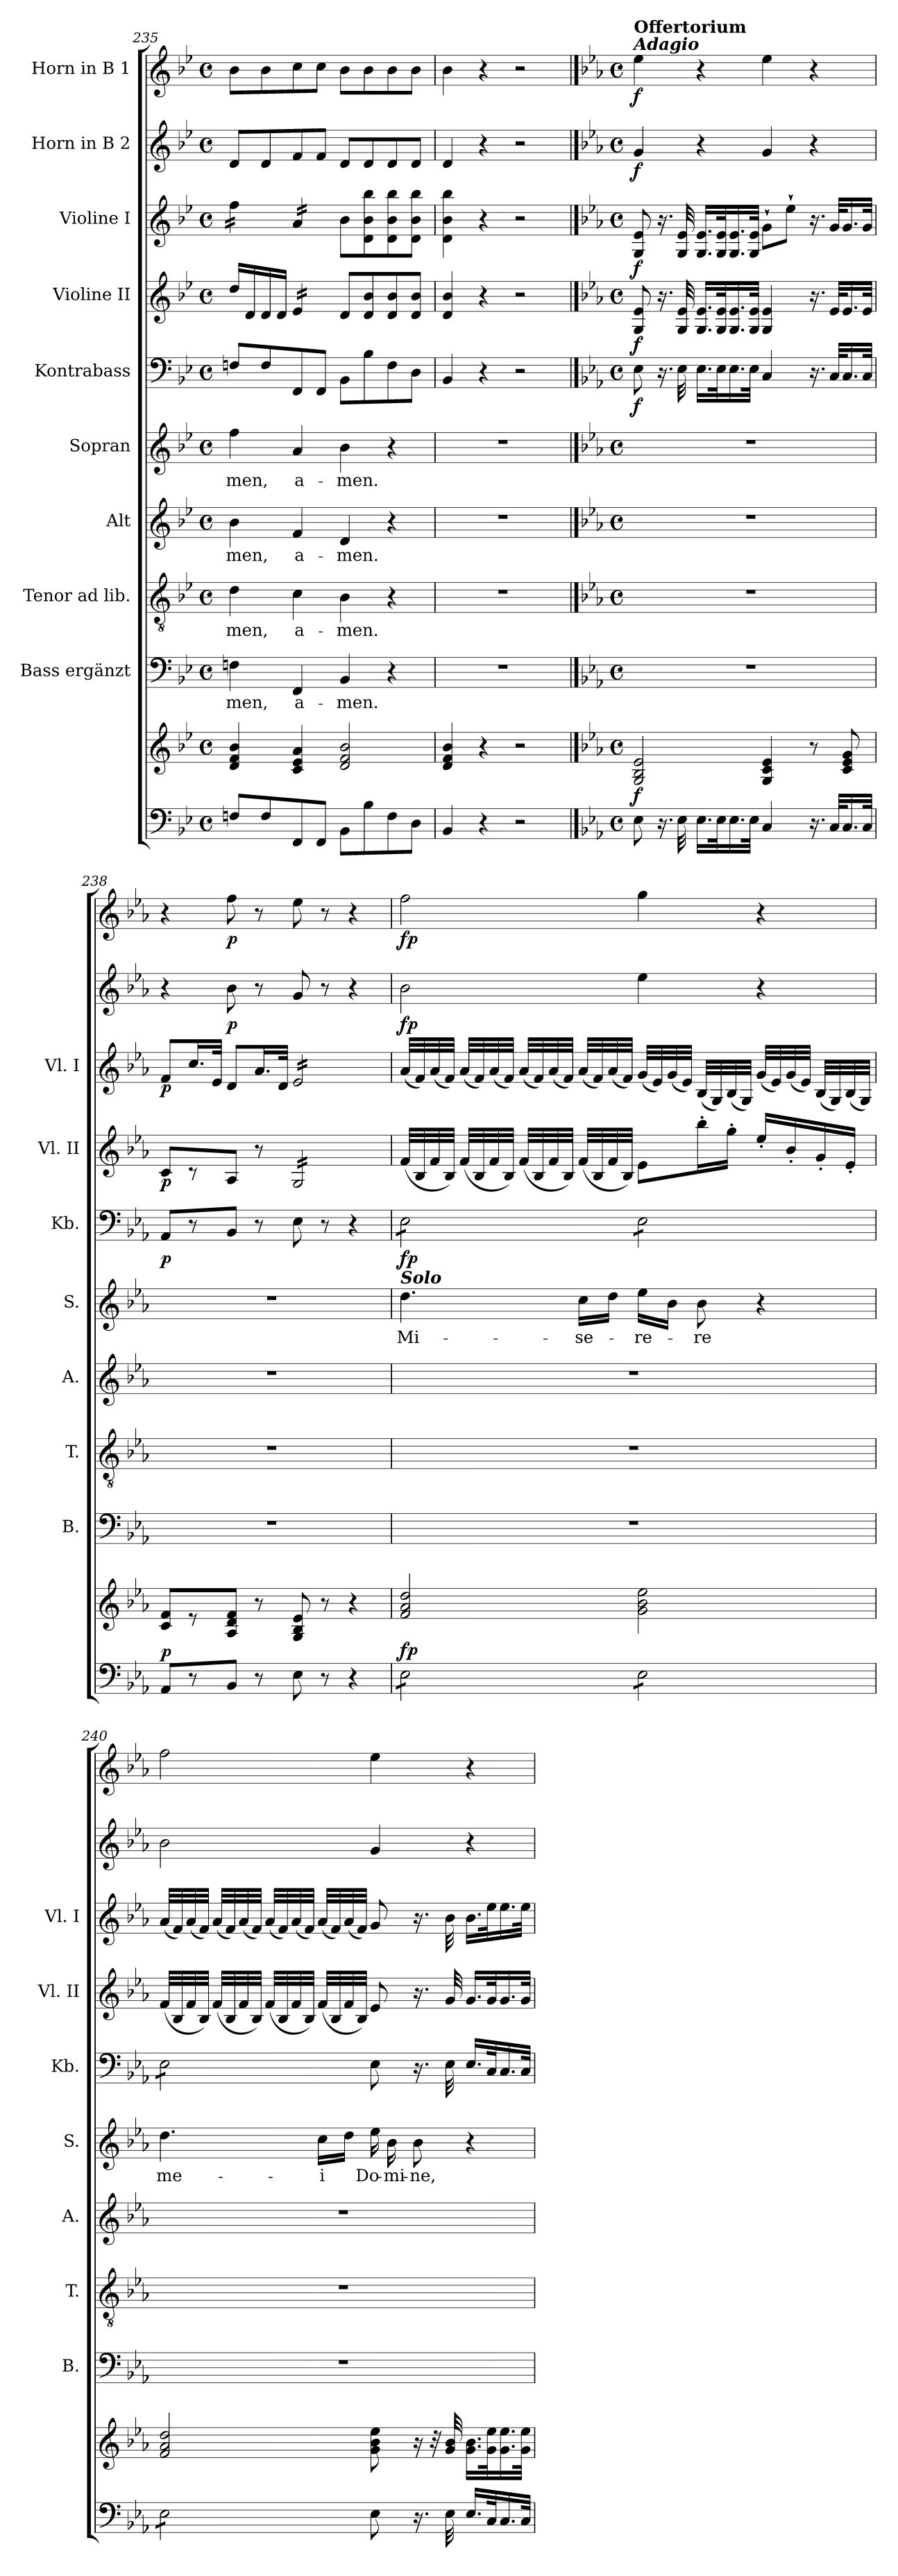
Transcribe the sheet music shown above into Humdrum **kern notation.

**kern	**kern	**dynam	**kern	**text	**kern	**text	**kern	**text	**kern	**text	**kern	**dynam	**kern	**dynam	**kern	**dynam	**kern	**dynam	**kern	**dynam
*part10	*part10	*part10	*part9	*part9	*part8	*part8	*part7	*part7	*part6	*part6	*part5	*part5	*part4	*part4	*part3	*part3	*part2	*part2	*part1	*part1
*staff11	*staff10	*staff10/11	*staff9	*staff9	*staff8	*staff8	*staff7	*staff7	*staff6	*staff6	*staff5	*staff5	*staff4	*staff4	*staff3	*staff3	*staff2	*staff2	*staff1	*staff1
*	*	*	*I"Bass ergänzt	*	*I"Tenor ad lib.	*	*I"Alt	*	*I"Sopran	*	*I"Kontrabass	*	*I"Violine II	*	*I"Violine I	*	*I"Horn in B 2	*	*I"Horn in B 1	*
*	*	*	*I'B.	*	*I'T.	*	*I'A.	*	*I'S.	*	*I'Kb.	*	*I'Vl. II	*	*I'Vl. I	*	*	*	*	*
*clefF4	*clefG2	*	*clefF4	*	*clefGv2	*	*clefG2	*	*clefG2	*	*clefF4	*	*clefG2	*	*clefG2	*	*clefG2	*	*clefG2	*
*	*	*	*	*	*	*	*	*	*	*	*ITrd7c12	*	*	*	*	*	*ITrd8c14	*	*ITrd8c14	*
*k[b-e-]	*k[b-e-]	*	*k[b-e-]	*	*k[b-e-]	*	*k[b-e-]	*	*k[b-e-]	*	*k[b-e-]	*	*k[b-e-]	*	*k[b-e-]	*	*k[b-e-]	*	*k[b-e-]	*
*B-:	*B-:	*	*B-:	*	*B-:	*	*B-:	*	*B-:	*	*B-:	*	*B-:	*	*B-:	*	*B-:	*	*B-:	*
*M4/4	*M4/4	*	*M4/4	*	*M4/4	*	*M4/4	*	*M4/4	*	*M4/4	*	*M4/4	*	*M4/4	*	*M4/4	*	*M4/4	*
*met(c)	*met(c)	*	*met(c)	*	*met(c)	*	*met(c)	*	*met(c)	*	*met(c)	*	*met(c)	*	*met(c)	*	*met(c)	*	*met(c)	*
=235	=235	=235	=235	=235	=235	=235	=235	=235	=235	=235	=235	=235	=235	=235	=235	=235	=235	=235	=235	=235
!	!	!	!	!LO:LY:b	!	!LO:LY:b	!	!LO:LY:b	!	!LO:LY:b	!	!	!	!	!	!	!	!	!	!
*	*	*	*	*	*	*	*	*	*	*	*	*	*	*	*tremolo	*	*	*	*	*
8Fn/L	4d/ 4f/ 4b-/	.	4Fn\	-men,	4d\	-men,	4b-\	-men,	4ff\	-men,	8FFn/L	.	16dd/LL	.	16ff\LL	.	8D/L	.	8B-\L	.
.	.	.	.	.	.	.	.	.	.	.	.	.	16d/	.	16ff\	.	.	.	.	.
8F/	.	.	.	.	.	.	.	.	.	.	8FF/	.	16d/	.	16ff\	.	8D/	.	8B-\	.
.	.	.	.	.	.	.	.	.	.	.	.	.	16d/JJ	.	16ff\JJ	.	.	.	.	.
!	!	!	!	!LO:LY:b	!	!LO:LY:b	!	!LO:LY:b	!	!LO:LY:b	!	!	!	!	!	!	!	!	!	!
*	*	*	*	*	*	*	*	*	*	*	*	*	*tremolo	*	*	*	*	*	*	*
8FF/	4c/ 4e-/ 4a/	.	4FF/	a-	4c\	a-	4f/	a-	4a/	a-	8FFF/	.	16e-/LL	.	16a/LL	.	8F/	.	8c\	.
.	.	.	.	.	.	.	.	.	.	.	.	.	16e-/	.	16a/	.	.	.	.	.
8FF/J	.	.	.	.	.	.	.	.	.	.	8FFF/J	.	16e-/	.	16a/	.	8F/J	.	8c\J	.
.	.	.	.	.	.	.	.	.	.	.	.	.	16e-/JJ	.	16a/JJ	.	.	.	.	.
*	*	*	*	*	*	*	*	*	*	*	*	*	*	*	*Xtremolo	*	*	*	*	*
*	*	*	*	*	*	*	*	*	*	*	*	*	*Xtremolo	*	*	*	*	*	*	*
!	!	!	!	!LO:LY:b	!	!LO:LY:b	!	!LO:LY:b	!	!LO:LY:b	!	!	!	!	!	!	!	!	!	!
8BB-\L	2d/ 2f/ 2b-/	.	4BB-/	-men.	4B-\	-men.	4d/	-men.	4b-\	-men.	8BBB-\L	.	8d/L	.	8b-\L	.	8D/L	.	8B-\L	.
8B-\	.	.	.	.	.	.	.	.	.	.	8BB-\	.	8d/ 8b-/	.	8d\ 8b-\ 8bb-\	.	8D/	.	8B-\	.
8F\	.	.	4r	.	4r	.	4r	.	4r	.	8FF\	.	8d/ 8b-/	.	8d\ 8b-\ 8bb-\	.	8D/	.	8B-\	.
8D\J	.	.	.	.	.	.	.	.	.	.	8DD\J	.	8d/ 8b-/J	.	8d\ 8b-\ 8bb-\J	.	8D/J	.	8B-\J	.
=236	=236	=236	=236	=236	=236	=236	=236	=236	=236	=236	=236	=236	=236	=236	=236	=236	=236	=236	=236	=236
4BB-/	4d/ 4f/ 4b-/	.	1r	.	1r	.	1r	.	1r	.	4BBB-/	.	4d/ 4b-/	.	4d\ 4b-\ 4bb-\	.	4D/	.	4B-\	.
4r	4r	.	.	.	.	.	.	.	.	.	4r	.	4r	.	4r	.	4r	.	4r	.
2r	2r	.	.	.	.	.	.	.	.	.	2r	.	2r	.	2r	.	2r	.	2r	.
!!LO:PB:g=z
==237	==237	==237	==237	==237	==237	==237	==237	==237	==237	==237	==237	==237	==237	==237	==237	==237	==237	==237	==237	==237
*k[b-e-a-]	*k[b-e-a-]	*	*k[b-e-a-]	*	*k[b-e-a-]	*	*k[b-e-a-]	*	*k[b-e-a-]	*	*k[b-e-a-]	*	*k[b-e-a-]	*	*k[b-e-a-]	*	*k[b-e-a-]	*	*k[b-e-a-]	*
*E-:	*E-:	*	*E-:	*	*E-:	*	*E-:	*	*E-:	*	*E-:	*	*E-:	*	*E-:	*	*E-:	*	*E-:	*
*M4/4	*M4/4	*	*M4/4	*	*M4/4	*	*M4/4	*	*M4/4	*	*M4/4	*	*M4/4	*	*M4/4	*	*M4/4	*	*M4/4	*
*met(c)	*met(c)	*	*met(c)	*	*met(c)	*	*met(c)	*	*met(c)	*	*met(c)	*	*met(c)	*	*met(c)	*	*met(c)	*	*met(c)	*
!	!	!	!	!	!	!	!	!	!	!	!	!	!	!	!	!	!	!	!LO:TX:a:Bi:t=Adagio	!
!	!	!	!	!	!	!	!	!	!	!	!	!	!	!	!	!	!	!	!LO:TX:a:B:t=Offertorium	!
!	!	!LO:DY:a=2	!	!	!	!	!	!	!	!	!	!LO:DY:b	!	!LO:DY:b	!	!LO:DY:b	!	!LO:DY:b	!	!LO:DY:b
8E-\	2G/ 2B-/ 2e-/	f	1r	.	1r	.	1r	.	1r	.	8EE-\	f	8G/ 8e-/	f	8G/ 8e-/	f	4G/	f	4e-\	f
16.r	.	.	.	.	.	.	.	.	.	.	16.r	.	16.r	.	16.r	.	.	.	.	.
32E-\	.	.	.	.	.	.	.	.	.	.	32EE-\	.	32G/ 32e-/	.	32G/ 32e-/	.	.	.	.	.
16.E-\LL	.	.	.	.	.	.	.	.	.	.	16.EE-\LL	.	16.G/ 16.e-/LL	.	16.G/ 16.e-/LL	.	4r	.	4r	.
32E-\k	.	.	.	.	.	.	.	.	.	.	32EE-\k	.	32G/ 32e-/k	.	32G/ 32e-/k	.	.	.	.	.
16.E-\	.	.	.	.	.	.	.	.	.	.	16.EE-\	.	16.G/ 16.e-/	.	16.G/ 16.e-/	.	.	.	.	.
32E-\JJk	.	.	.	.	.	.	.	.	.	.	32EE-\JJk	.	32G/ 32e-/JJk	.	32G/ 32e-/JJk	.	.	.	.	.
4C/	4G/ 4c/ 4e-/	.	.	.	.	.	.	.	.	.	4CC/	.	4G/ 4e-/	.	8g`>\L	.	4G/	.	4e-\	.
.	.	.	.	.	.	.	.	.	.	.	.	.	.	.	8ee-`>\J	.	.	.	.	.
16.r	8r	.	.	.	.	.	.	.	.	.	16.r	.	16.r	.	16.r	.	4r	.	4r	.
32C/KLL	.	.	.	.	.	.	.	.	.	.	32CC/KLL	.	32e-/KLL	.	32g/KLL	.	.	.	.	.
16.C/	8c/ 8e-/ 8g/	.	.	.	.	.	.	.	.	.	16.CC/	.	16.e-/	.	16.g/	.	.	.	.	.
32C/JJk	.	.	.	.	.	.	.	.	.	.	32CC/JJk	.	32e-/JJk	.	32g/JJk	.	.	.	.	.
=238	=238	=238	=238	=238	=238	=238	=238	=238	=238	=238	=238	=238	=238	=238	=238	=238	=238	=238	=238	=238
!	!	!LO:DY:a=2	!	!	!	!	!	!	!	!	!	!LO:DY:b	!	!LO:DY:b	!	!LO:DY:b	!	!	!	!
8AA-/L	8c/ 8f/L	p	1r	.	1r	.	1r	.	1r	.	8AAA-/L	p	8c/L	p	8f/L	p	4r	.	4r	.
8r	8r	.	.	.	.	.	.	.	.	.	8r	.	8r	.	16.cc/L	.	.	.	.	.
.	.	.	.	.	.	.	.	.	.	.	.	.	.	.	32e-/JJk	.	.	.	.	.
!	!	!	!	!	!	!	!	!	!	!	!	!	!	!	!	!	!	!LO:DY:b	!	!LO:DY:b
8BB-/J	8A-/ 8d/ 8f/J	.	.	.	.	.	.	.	.	.	8BBB-/J	.	8A-/J	.	8d/L	.	8B-\	p	8f\	p
8r	8r	.	.	.	.	.	.	.	.	.	8r	.	8r	.	16.a-/L	.	8r	.	8r	.
.	.	.	.	.	.	.	.	.	.	.	.	.	.	.	32d/JJk	.	.	.	.	.
*	*	*	*	*	*	*	*	*	*	*	*	*	*tremolo	*	*	*	*	*	*	*
*	*	*	*	*	*	*	*	*	*	*	*	*	*	*	*tremolo	*	*	*	*	*
8E-\	8G/ 8B-/ 8e-/	.	.	.	.	.	.	.	.	.	8EE-\	.	16G/LL	.	16e-/LL	.	8G/	.	8e-\	.
.	.	.	.	.	.	.	.	.	.	.	.	.	16G/	.	16e-/	.	.	.	.	.
8r	8r	.	.	.	.	.	.	.	.	.	8r	.	16G/	.	16e-/	.	8r	.	8r	.
.	.	.	.	.	.	.	.	.	.	.	.	.	16G/	.	16e-/	.	.	.	.	.
4r	4r	.	.	.	.	.	.	.	.	.	4r	.	16G/	.	16e-/	.	4r	.	4r	.
.	.	.	.	.	.	.	.	.	.	.	.	.	16G/	.	16e-/	.	.	.	.	.
.	.	.	.	.	.	.	.	.	.	.	.	.	16G/	.	16e-/	.	.	.	.	.
.	.	.	.	.	.	.	.	.	.	.	.	.	16G/JJ	.	16e-/JJ	.	.	.	.	.
*	*	*	*	*	*	*	*	*	*	*	*	*	*	*	*Xtremolo	*	*	*	*	*
*	*	*	*	*	*	*	*	*	*	*	*	*	*Xtremolo	*	*	*	*	*	*	*
!!LO:PB:g=z
=239	=239	=239	=239	=239	=239	=239	=239	=239	=239	=239	=239	=239	=239	=239	=239	=239	=239	=239	=239	=239
!	!	!	!	!	!	!	!	!	!LO:TX:a:Bi:t=Solo	!	!	!	!	!	!	!	!	!	!	!
!	!	!LO:DY:a=2	!	!	!	!	!	!	!	!LO:LY:b	!	!LO:DY:b	!	!	!	!	!	!LO:DY:b	!	!LO:DY:b
*tremolo	*	*	*	*	*	*	*	*	*	*	*	*	*	*	*	*	*	*	*	*
*	*	*	*	*	*	*	*	*	*	*	*tremolo	*	*	*	*	*	*	*	*	*
8E-\L	2f/ 2a-/ 2dd/	fp	1r	.	1r	.	1r	.	4.dd\	Mi-	8EE-\L	fp	(<32f/LLL	.	(<32a-/LLL	.	2B-\	fp	2f\	fp
.	.	.	.	.	.	.	.	.	.	.	.	.	32B-/	.	32f/)	.	.	.	.	.
.	.	.	.	.	.	.	.	.	.	.	.	.	32f/	.	(<32a-/	.	.	.	.	.
.	.	.	.	.	.	.	.	.	.	.	.	.	32B-/JJJ)	.	32f/JJJ)	.	.	.	.	.
8E-\	.	.	.	.	.	.	.	.	.	.	8EE-\	.	(<32f/LLL	.	(<32a-/LLL	.	.	.	.	.
.	.	.	.	.	.	.	.	.	.	.	.	.	32B-/	.	32f/)	.	.	.	.	.
.	.	.	.	.	.	.	.	.	.	.	.	.	32f/	.	(<32a-/	.	.	.	.	.
.	.	.	.	.	.	.	.	.	.	.	.	.	32B-/JJJ)	.	32f/JJJ)	.	.	.	.	.
8E-\	.	.	.	.	.	.	.	.	.	.	8EE-\	.	(<32f/LLL	.	(<32a-/LLL	.	.	.	.	.
.	.	.	.	.	.	.	.	.	.	.	.	.	32B-/	.	32f/)	.	.	.	.	.
.	.	.	.	.	.	.	.	.	.	.	.	.	32f/	.	(<32a-/	.	.	.	.	.
.	.	.	.	.	.	.	.	.	.	.	.	.	32B-/JJJ)	.	32f/JJJ)	.	.	.	.	.
!	!	!	!	!	!	!	!	!	!	!LO:LY:b	!	!	!	!	!	!	!	!	!	!
8E-\J	.	.	.	.	.	.	.	.	16cc\LL	-se-	8EE-\J	.	(<32f/LLL	.	(<32a-/LLL	.	.	.	.	.
.	.	.	.	.	.	.	.	.	.	.	.	.	32B-/	.	32f/)	.	.	.	.	.
.	.	.	.	.	.	.	.	.	16dd\JJ	.	.	.	32f/	.	(<32a-/	.	.	.	.	.
.	.	.	.	.	.	.	.	.	.	.	.	.	32B-/JJJ)	.	32f/JJJ)	.	.	.	.	.
!	!	!	!	!	!	!	!	!	!	!LO:LY:b	!	!	!	!	!	!	!	!	!	!
8E-\L	2g\ 2b-\ 2ee-\	.	.	.	.	.	.	.	16ee-\LL	-re-	8EE-\L	.	8e-\L	.	(<32g/LLL	.	4e-\	.	4g\	.
.	.	.	.	.	.	.	.	.	.	.	.	.	.	.	32e-/)	.	.	.	.	.
.	.	.	.	.	.	.	.	.	16b-\JJ	.	.	.	.	.	(<32g/	.	.	.	.	.
.	.	.	.	.	.	.	.	.	.	.	.	.	.	.	32e-/JJJ)	.	.	.	.	.
!	!	!	!	!	!	!	!	!	!	!LO:LY:b	!	!	!	!	!	!	!	!	!	!
8E-\	.	.	.	.	.	.	.	.	8b-\	-re	8EE-\	.	16bb-'>\L	.	(<32B-/LLL	.	.	.	.	.
.	.	.	.	.	.	.	.	.	.	.	.	.	.	.	32G/)	.	.	.	.	.
.	.	.	.	.	.	.	.	.	.	.	.	.	16gg'>\JJ	.	(<32B-/	.	.	.	.	.
.	.	.	.	.	.	.	.	.	.	.	.	.	.	.	32G/JJJ)	.	.	.	.	.
8E-\	.	.	.	.	.	.	.	.	4r	.	8EE-\	.	16ee-'</LL	.	(<32g/LLL	.	4r	.	4r	.
.	.	.	.	.	.	.	.	.	.	.	.	.	.	.	32e-/)	.	.	.	.	.
.	.	.	.	.	.	.	.	.	.	.	.	.	16b-'</	.	(<32g/	.	.	.	.	.
.	.	.	.	.	.	.	.	.	.	.	.	.	.	.	32e-/JJJ)	.	.	.	.	.
8E-\J	.	.	.	.	.	.	.	.	.	.	8EE-\J	.	16g'</	.	(<32B-/LLL	.	.	.	.	.
.	.	.	.	.	.	.	.	.	.	.	.	.	.	.	32G/)	.	.	.	.	.
.	.	.	.	.	.	.	.	.	.	.	.	.	16e-'</JJ	.	(<32B-/	.	.	.	.	.
.	.	.	.	.	.	.	.	.	.	.	.	.	.	.	32G/JJJ)	.	.	.	.	.
=240	=240	=240	=240	=240	=240	=240	=240	=240	=240	=240	=240	=240	=240	=240	=240	=240	=240	=240	=240	=240
!	!	!	!	!	!	!	!	!	!	!LO:LY:b	!	!	!	!	!	!	!	!	!	!
8E-\L	2f/ 2a-/ 2dd/	.	1r	.	1r	.	1r	.	4.dd\	me-	8EE-\L	.	(<32f/LLL	.	(<32a-/LLL	.	2B-\	.	2f\	.
.	.	.	.	.	.	.	.	.	.	.	.	.	32B-/	.	32f/)	.	.	.	.	.
.	.	.	.	.	.	.	.	.	.	.	.	.	32f/	.	(<32a-/	.	.	.	.	.
.	.	.	.	.	.	.	.	.	.	.	.	.	32B-/JJJ)	.	32f/JJJ)	.	.	.	.	.
8E-\	.	.	.	.	.	.	.	.	.	.	8EE-\	.	(<32f/LLL	.	(<32a-/LLL	.	.	.	.	.
.	.	.	.	.	.	.	.	.	.	.	.	.	32B-/	.	32f/)	.	.	.	.	.
.	.	.	.	.	.	.	.	.	.	.	.	.	32f/	.	(<32a-/	.	.	.	.	.
.	.	.	.	.	.	.	.	.	.	.	.	.	32B-/JJJ)	.	32f/JJJ)	.	.	.	.	.
8E-\	.	.	.	.	.	.	.	.	.	.	8EE-\	.	(<32f/LLL	.	(<32a-/LLL	.	.	.	.	.
.	.	.	.	.	.	.	.	.	.	.	.	.	32B-/	.	32f/)	.	.	.	.	.
.	.	.	.	.	.	.	.	.	.	.	.	.	32f/	.	(<32a-/	.	.	.	.	.
.	.	.	.	.	.	.	.	.	.	.	.	.	32B-/JJJ)	.	32f/JJJ)	.	.	.	.	.
!	!	!	!	!	!	!	!	!	!	!LO:LY:b	!	!	!	!	!	!	!	!	!	!
8E-\J	.	.	.	.	.	.	.	.	16cc\LL	-i	8EE-\J	.	(<32f/LLL	.	(<32a-/LLL	.	.	.	.	.
*	*	*	*	*	*	*	*	*	*	*	*Xtremolo	*	*	*	*	*	*	*	*	*
*Xtremolo	*	*	*	*	*	*	*	*	*	*	*	*	*	*	*	*	*	*	*	*
.	.	.	.	.	.	.	.	.	.	.	.	.	32B-/	.	32f/)	.	.	.	.	.
.	.	.	.	.	.	.	.	.	16dd\JJ	.	.	.	32f/	.	(<32a-/	.	.	.	.	.
.	.	.	.	.	.	.	.	.	.	.	.	.	32B-/JJJ)	.	32f/JJJ)	.	.	.	.	.
!	!	!	!	!	!	!	!	!	!	!LO:LY:b	!	!	!	!	!	!	!	!	!	!
8E-\	8g\ 8b-\ 8ee-\	.	.	.	.	.	.	.	16ee-\	Do-	8EE-\	.	8e-/	.	8g/	.	4G/	.	4e-\	.
!	!	!	!	!	!	!	!	!	!	!LO:LY:b	!	!	!	!	!	!	!	!	!	!
.	.	.	.	.	.	.	.	.	16b-\	-mi-	.	.	.	.	.	.	.	.	.	.
!	!	!	!	!	!	!	!	!	!	!LO:LY:b	!	!	!	!	!	!	!	!	!	!
16.r	16r	.	.	.	.	.	.	.	8b-\	-ne,	16.r	.	16.r	.	16.r	.	.	.	.	.
.	32r	.	.	.	.	.	.	.	.	.	.	.	.	.	.	.	.	.	.	.
32E-\	32g/ 32b-/	.	.	.	.	.	.	.	.	.	32EE-\	.	32g/	.	32b-\	.	.	.	.	.
16.E-/LL	16.g\ 16.b-\LL	.	.	.	.	.	.	.	4r	.	16.EE-/LL	.	16.g/LL	.	16.b-\LL	.	4r	.	4r	.
32C/k	32g\ 32ee-\k	.	.	.	.	.	.	.	.	.	32CC/k	.	32g/k	.	32ee-\k	.	.	.	.	.
16.C/	16.g\ 16.ee-\	.	.	.	.	.	.	.	.	.	16.CC/	.	16.g/	.	16.ee-\	.	.	.	.	.
32C/JJk	32g\ 32ee-\JJk	.	.	.	.	.	.	.	.	.	32CC/JJk	.	32g/JJk	.	32ee-\JJk	.	.	.	.	.
=	=	=	=	=	=	=	=	=	=	=	=	=	=	=	=	=	=	=	=	=
*-	*-	*-	*-	*-	*-	*-	*-	*-	*-	*-	*-	*-	*-	*-	*-	*-	*-	*-	*-	*-
